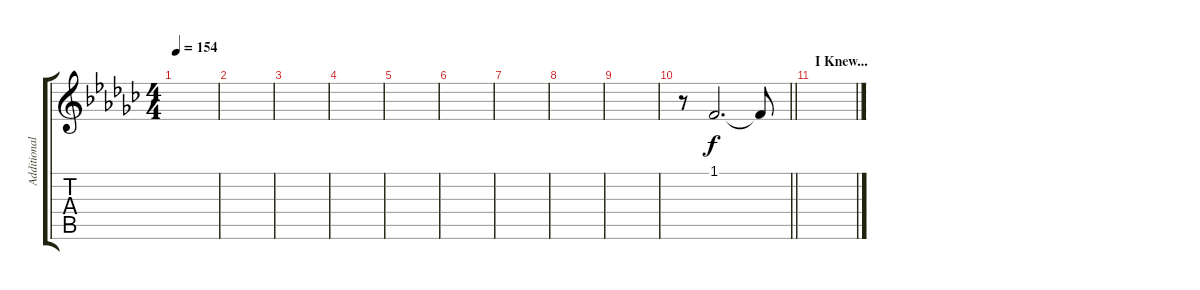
\track ("Additional Effects" "Additional") {instrument reversecymbal}
\staff {score tabs}
\tuning (E4 B3 G3 D3 A2 E2) {hide}
\ts (4 4)
\tempo 154
\clef g2
\ks gb
|
|
|
|
|
|
|
|
|
\barLineRight lightlight
r.8 1.1.2{d} 1.1{t}.8 |
\section ("" "I Knew...")
